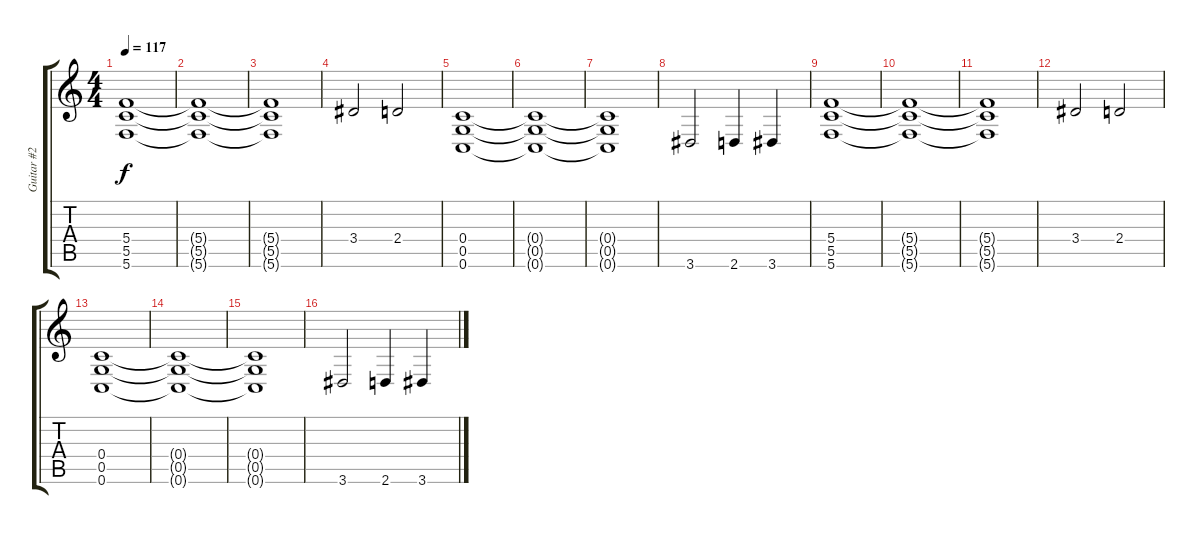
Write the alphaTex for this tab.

\track ("Guitar #2" "Guitar #2") {instrument distortionguitar}
\staff {score tabs}
\tuning (D4 A3 F3 C3 G2 C2) {hide}
\ts (4 4)
\tempo 117
\clef g2
\ks c
(5.4 5.5 5.6).1{dy f} |
(5.4{t} 5.5{t} 5.6{t}).1 |
(5.4{t} 5.5{t} 5.6{t}).1 |
3.4.2 2.4.2 |
(0.4 0.5 0.6).1 |
(0.4{t} 0.5{t} 0.6{t}).1 |
(0.4{t} 0.5{t} 0.6{t}).1 |
3.6.2 2.6.4 3.6.4 |
(5.4 5.5 5.6).1 |
(5.4{t} 5.5{t} 5.6{t}).1 |
(5.4{t} 5.5{t} 5.6{t}).1 |
3.4.2 2.4.2 |
(0.4 0.5 0.6).1 |
(0.4{t} 0.5{t} 0.6{t}).1 |
(0.4{t} 0.5{t} 0.6{t}).1 |
3.6.2 2.6.4 3.6.4
